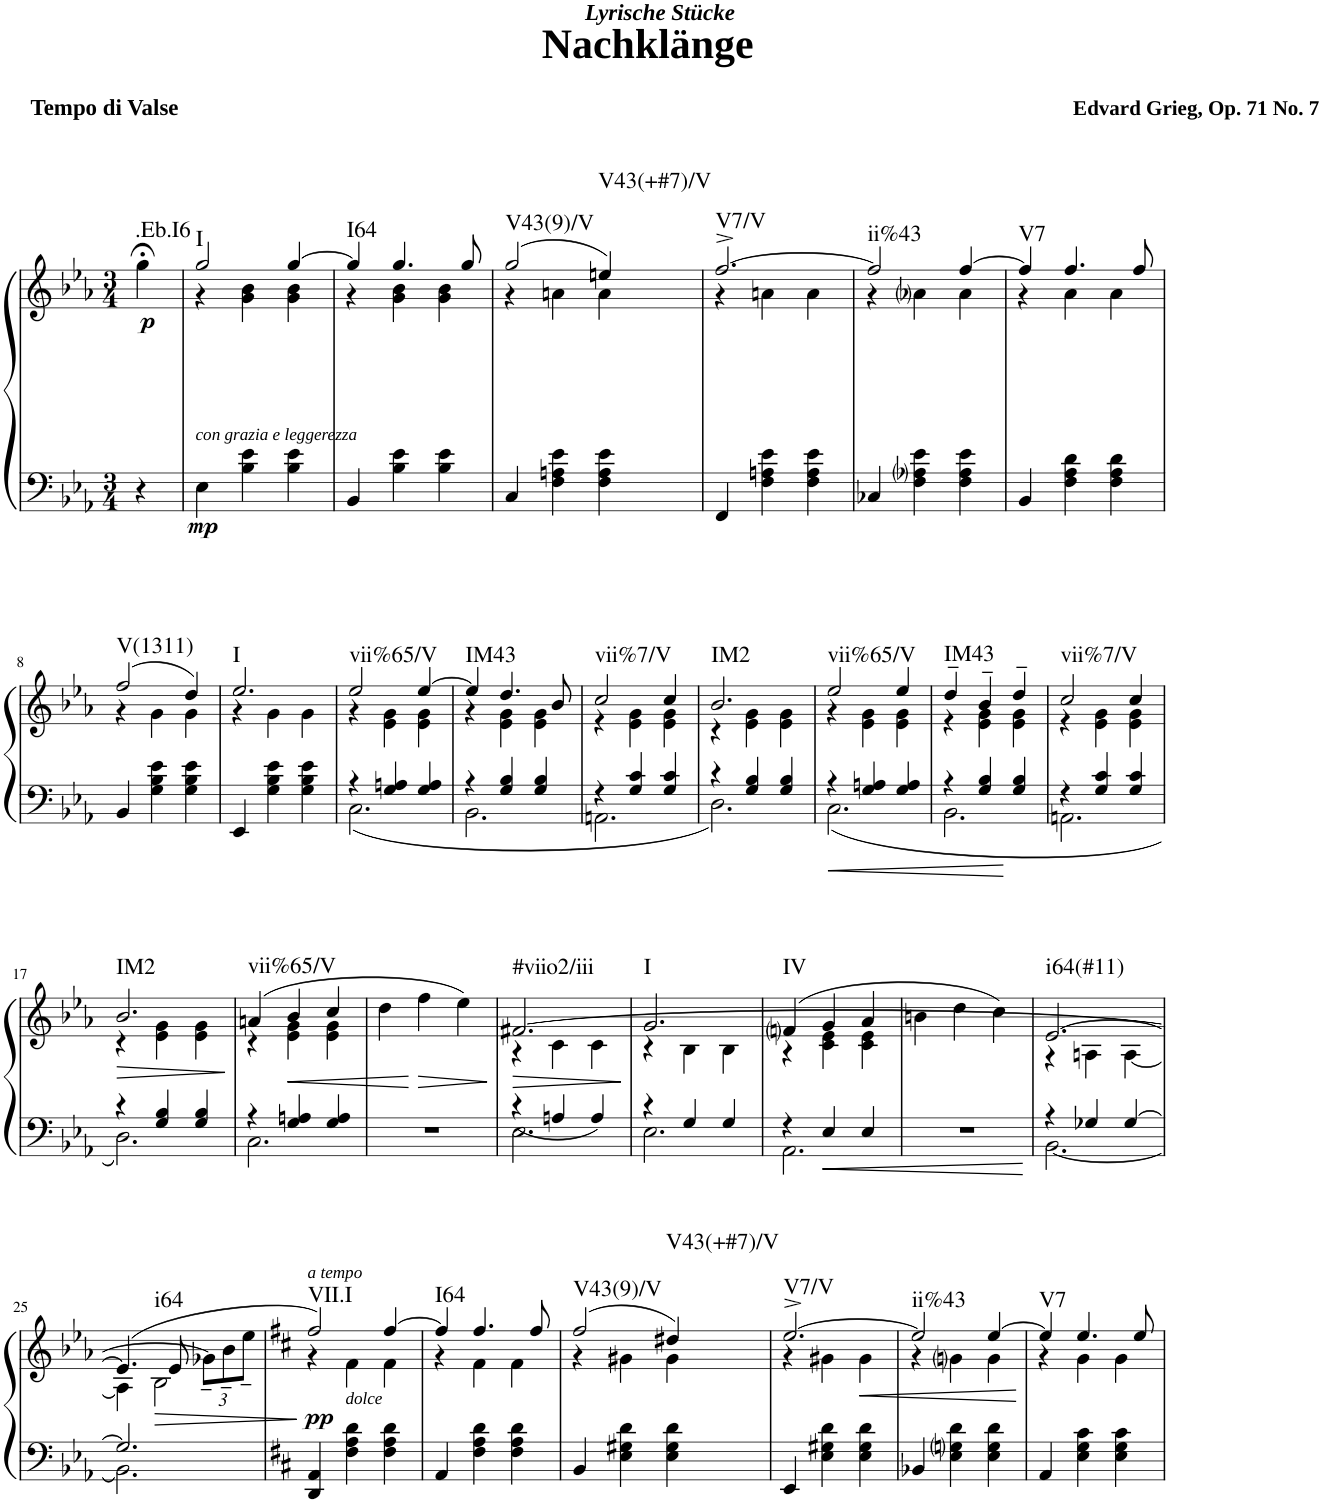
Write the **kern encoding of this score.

**kern	**kern	**dynam	**harte
*part1	*part1	*part1	*part1
*staff2	*staff1	*staff1/2	*
*I"Midi_1	*	*	*
*clefF4	*clefG2	*	*
*k[b-e-a-]	*k[b-e-a-]	*	*
*E-:	*E-:	*	*
*M3/4	*M3/4	*	*
=1	=1	=1	=1
!	!LO:TX:a:B:t=Tempo di Valse	!	!
!	!	!LO:DY:b	!LO:H:kt=.Eb.I6
4r	4gg;<\	p	N
=2	=2	=2	=2
*	*^	*	*
!	!LO:TX:b:i:t=con grazia e leggerezza	!	!	!
!	!	!	!LO:DY:b=2	!LO:H:kt=I
4E-\	2gg/	4r	mp	N
4B-\ 4e-\	.	4g\ 4b-\	.	.
4B-\ 4e-\	[4gg/	4g\ 4b-\	.	.
=3	=3	=3	=3	=3
!	!LO:TX:a:B:t=Nachklänge	!	!	!LO:H:kt=I64
4BB-/	4gg/]	4r	.	N
4B-\ 4e-\	4.gg/	4g\ 4b-\	.	.
4B-\ 4e-\	.	4g\ 4b-\	.	.
.	8gg/	.	.	.
=4	=4	=4	=4	=4
!	!LO:TX:a:Bi:t=Lyrische Stücke	!	!	!LO:H:kt=V43(9)/V
4C/	(2gg/	4r	.	N
4F\ 4An\ 4e-\	.	4an\	.	.
!	!	!	!	!LO:H:kt=V43(+#7)/V
4F\ 4A\ 4e-\	4een/)	4a\	.	N
=5	=5	=5	=5	=5
!	!	!	!	!LO:H:kt=V7/V
4FF/	[2.ff^/	4r	.	N
!	!	!LO:TX:a:B:t=Edvard Grieg, Op. 71 No. 7	!	!
4F\ 4An\ 4e-\	.	4an\	.	.
4F\ 4A\ 4e-\	.	4a\	.	.
=6	=6	=6	=6	=6
!	!	!	!	!LO:H:kt=ii%43
4C-X/	2ff/]	4r	.	N
4F\ 4A-i\ 4e-\	.	4a-i\	.	.
4F\ 4A-\ 4e-\	[4ff/	4a-\	.	.
=7	=7	=7	=7	=7
!	!	!	!	!LO:H:kt=V7
4BB-/	4ff/]	4r	.	N
4F\ 4A-\ 4d\	4.ff/	4a-\	.	.
4F\ 4A-\ 4d\	.	4a-\	.	.
.	8ff/	.	.	.
!!LO:LB:g=z	!!
=8	=8	=8	=8	=8
!	!	!	!	!LO:H:kt=V(1311)
4BB-/	(2ff/	4r	.	N
4G\ 4B-\ 4e-\	.	4g\	.	.
4G\ 4B-\ 4e-\	4dd/)	4g\	.	.
=9	=9	=9	=9	=9
!	!	!	!	!LO:H:kt=I
4EE-/	2.ee-/	4r	.	N
4G\ 4B-\ 4e-\	.	4g\	.	.
4G\ 4B-\ 4e-\	.	4g\	.	.
=10	=10	=10	=10	=10
*^	*	*	*	*
!	!	!	!	!	!LO:H:kt=vii%65/V
4r	2.C\	2ee-/	4r	.	N
4G/ 4An/	.	.	4e-\ 4g\	.	.
4G/ 4A/	.	[4ee-/	4e-\ 4g\	.	.
=11	=11	=11	=11	=11	=11
!	!	!	!	!	!LO:H:kt=IM43
4r	2.BB-\	4ee-/]	4r	.	N
4G/ 4B-/	.	4.dd/	4e-\ 4g\	.	.
4G/ 4B-/	.	.	4e-\ 4g\	.	.
.	.	8b-/	.	.	.
=12	=12	=12	=12	=12	=12
!	!	!	!	!	!LO:H:kt=vii%7/V
4r	2.AAn\	2cc/	4r	.	N
4G/ 4c/	.	.	4e-\ 4g\	.	.
4G/ 4c/	.	4cc/	4e-\ 4g\	.	.
=13	=13	=13	=13	=13	=13
!	!	!	!	!	!LO:H:kt=IM2
4r	2.D\	2.b-/	4r	.	N
4G/ 4B-/	.	.	4e-\ 4g\	.	.
4G/ 4B-/	.	.	4e-\ 4g\	.	.
=14	=14	=14	=14	=14	=14
!	!	!	!	!	!LO:H:kt=vii%65/V
4r	2.C\	2ee-/	4r	.	N
4G/ 4An/	.	.	4e-\ 4g\	.	.
4G/ 4A/	.	4ee-/	4e-\ 4g\	.	.
=15	=15	=15	=15	=15	=15
!	!	!	!	!	!LO:H:kt=IM43
4r	2.BB-\	4dd~/	4r	.	N
4G/ 4B-/	.	4b-~/	4e-\ 4g\	.	.
4G/ 4B-/	.	4dd~/	4e-\ 4g\	.	.
=16	=16	=16	=16	=16	=16
!	!	!	!	!	!LO:H:kt=vii%7/V
4r	2.AAn\	2cc/	4r	.	N
4G/ 4c/	.	.	4e-\ 4g\	.	.
4G/ 4c/	.	4cc/	4e-\ 4g\	.	.
!!LO:LB:g=z	!!
=17	=17	=17	=17	=17	=17
!	!	!	!	!LO:HP:b	!LO:H:kt=IM2
4r	2.D\	2.b-/	4r	>	N
4G/ 4B-/	.	.	4e-\ 4g\	.	.
4G/ 4B-/	.	.	4e-\ 4g\	.	.
*v	*v	*	*	*	*
*	*v	*v	*	*
.	.	]	.
=18	=18	=18	=18
*^	*^	*	*
!	!	!	!	!	!LO:H:kt=vii%65/V
4r	2.C\	(4an/	4r	.	N
!	!	!	!	!LO:HP:b	!
4G/ 4An/	.	4b-/	4e-\ 4g\	<	.
4G/ 4A/	.	4cc/	4e-\ 4g\	.	.
*v	*v	*	*	*	*
*	*v	*v	*	*
=19	=19	=19	=19
2.r	4dd\	.	.
!	!	!LO:HP:n=1:b	!
.	4ff\	[ >	.
.	4ee-\)	.	.
.	.	]	.
=20	=20	=20	=20
*^	*	*	*
!	!	!	!LO:HP:b	!LO:H:kt=#viio2/iii
*	*	*^	*	*
4r	2.E-\	[2.f#X/	4r	>	N
4An/	.	.	4c\	.	.
4A/	.	.	4c\	.	.
*v	*v	*	*	*	*
*	*v	*v	*	*
.	.	]	.
=21	=21	=21	=21
*^	*^	*	*
!	!	!	!	!	!LO:H:kt=I
4r	2.E-\	2.g/	4r	.	N
4G/	.	.	4B-\	.	.
4G/	.	.	4B-\	.	.
=22	=22	=22	=22	=22	=22
!	!	!	!	!	!LO:H:kt=IV
4r	2.AA-\	(4fni/	4r	.	N
4E-/	.	4g/	4c\ 4e-\	.	.
4E-/	.	4a-/	4c\ 4e-\	.	.
*v	*v	*	*	*	*
*	*v	*v	*	*
=23	=23	=23	=23
2.r	4bn\	.	.
.	4dd\	.	.
.	4cc\)	.	.
=24	=24	=24	=24
*^	*^	*	*
!	!	!	!	!	!LO:H:kt=i64(#11)
4r	[2.BB-\	[2.e-/	4r	.	N
4G-X/	.	.	4An\	.	.
[4G-/	.	.	[4A\	.	.
!!LO:LB:g=z	!!
=25	=25	=25	=25	=25	=25
2.G-/]	2.BB-\]	(4.e-/]	4A\]	.	.
!	!	!	!	!LO:HP:b	!LO:H:kt=i64
.	.	.	2B-\	>	N
.	.	8e-/	.	.	.
*	*	*Xbrackettup	*	*	*
.	.	12g-X~\L]	.	.	.
.	.	12b-~\	.	.	.
.	.	12ee-~\J	.	.	.
*v	*v	*	*	*	*
=26	=26	=26	=26	=26
*k[f#c#]	*k[f#c#]	*	*	*
*D:	*D:	*	*	*
!	!LO:TX:a:i:t=a tempo	!	!	!
!	!	!	!LO:DY:b	!LO:H:kt=VII.I
4DD/ 4AA/	2ff#/)	4r	pp	N
!LO:TX:a:i:t=dolce	!	!	!	!
4F#\ 4A\ 4d\	.	4f#\	.	.
4F#\ 4A\ 4d\	[4ff#/	4f#\	.	.
=27	=27	=27	=27	=27
!	!	!	!	!LO:H:kt=I64
4AA/	4ff#/]	4r	.	N
4F#\ 4A\ 4d\	4.ff#/	4f#\	.	.
4F#\ 4A\ 4d\	.	4f#\	.	.
.	8ff#/	.	.	.
=28	=28	=28	=28	=28
!	!	!	!	!LO:H:kt=V43(9)/V
4BB/	(2ff#/	4r	.	N
4E\ 4G#X\ 4d\	.	4g#X\	.	.
!	!	!	!	!LO:H:kt=V43(+#7)/V
4E\ 4G#\ 4d\	4dd#X/)	4g#\	.	N
=29	=29	=29	=29	=29
!	!	!	!	!LO:H:kt=V7/V
4EE/	[2.ee^/	4r	.	N
4E\ 4G#X\ 4d\	.	4g#X\	.	.
4E\ 4G#\ 4d\	.	4g#\	.	.
=30	=30	=30	=30	=30
!	!	!	!	!LO:H:kt=ii%43
4BB-X/	2ee/]	4r	.	N
4E\ 4Gni\ 4d\	.	4gni\	.	.
4E\ 4G\ 4d\	[4ee/	4g\	.	.
*	*v	*v	*	*
.	.	]	.
=31	=31	=31	=31
*	*^	*	*
!	!	!	!	!LO:H:kt=V7
4AA/	4ee/]	4r	.	N
4E\ 4G\ 4c#\	4.ee/	4g\	.	.
4E\ 4G\ 4c#\	.	4g\	.	.
.	8ee/	.	.	.
*	*v	*v	*	*
=	=	=	=
*-	*-	*-	*-
